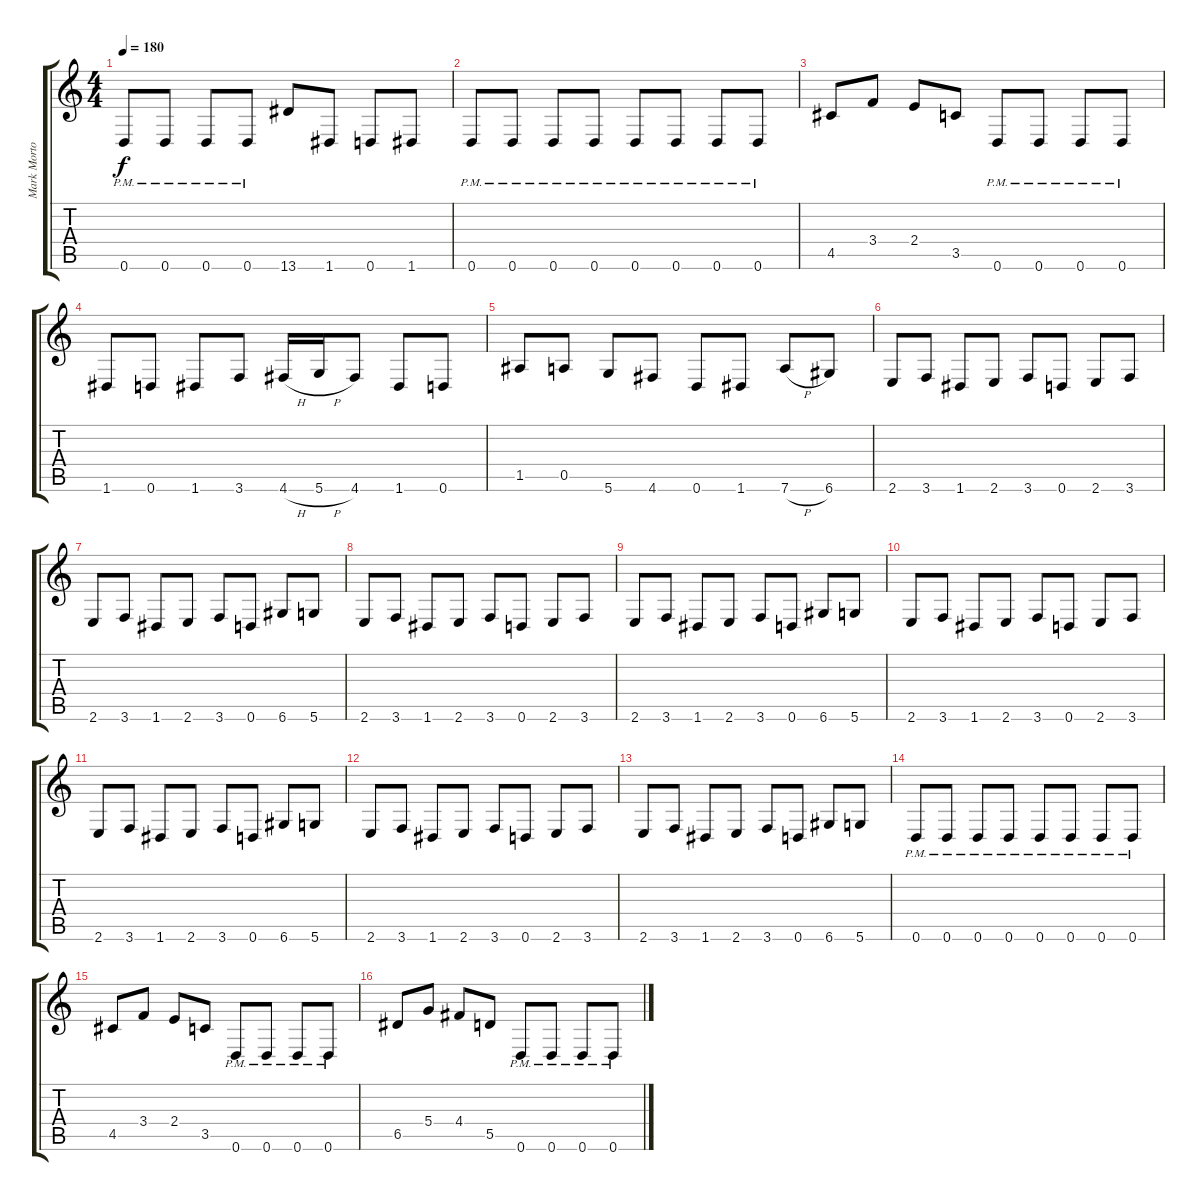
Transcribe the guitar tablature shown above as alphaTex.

\track ("Mark Morton" "Mark Morto") {instrument overdrivenguitar}
\staff {score tabs}
\tuning (E4 B3 G3 D3 A2 D2) {hide}
\ts (4 4)
\tempo 180
\clef g2
\ks c
0.6{pm}.8{dy f} 0.6{pm}.8 0.6{pm}.8 0.6{pm}.8 13.6.8 1.6.8 0.6.8 1.6.8 |
0.6{pm}.8 0.6{pm}.8 0.6{pm}.8 0.6{pm}.8 0.6{pm}.8 0.6{pm}.8 0.6{pm}.8 0.6{pm}.8 |
4.5.8 3.4.8 2.4.8 3.5.8 0.6{pm}.8 0.6{pm}.8 0.6{pm}.8 0.6{pm}.8 |
1.6.8 0.6.8 1.6.8 3.6.8 4.6{h}.16 5.6{h}.16 4.6.8 1.6.8 0.6.8 |
1.5.8 0.5.8 5.6.8 4.6.8 0.6.8 1.6.8 7.6{h}.8 6.6.8 |
\section ("" "")
2.6.8 3.6.8 1.6.8 2.6.8 3.6.8 0.6.8 2.6.8 3.6.8 |
2.6.8 3.6.8 1.6.8 2.6.8 3.6.8 0.6.8 6.6.8 5.6.8 |
2.6.8 3.6.8 1.6.8 2.6.8 3.6.8 0.6.8 2.6.8 3.6.8 |
2.6.8 3.6.8 1.6.8 2.6.8 3.6.8 0.6.8 6.6.8 5.6.8 |
2.6.8 3.6.8 1.6.8 2.6.8 3.6.8 0.6.8 2.6.8 3.6.8 |
2.6.8 3.6.8 1.6.8 2.6.8 3.6.8 0.6.8 6.6.8 5.6.8 |
2.6.8 3.6.8 1.6.8 2.6.8 3.6.8 0.6.8 2.6.8 3.6.8 |
2.6.8 3.6.8 1.6.8 2.6.8 3.6.8 0.6.8 6.6.8 5.6.8 |
\section ("" "")
0.6{pm}.8 0.6{pm}.8 0.6{pm}.8 0.6{pm}.8 0.6{pm}.8 0.6{pm}.8 0.6{pm}.8 0.6{pm}.8 |
4.5.8 3.4.8 2.4.8 3.5.8 0.6{pm}.8 0.6{pm}.8 0.6{pm}.8 0.6{pm}.8 |
6.5.8 5.4.8 4.4.8 5.5.8 0.6{pm}.8 0.6{pm}.8 0.6{pm}.8 0.6{pm}.8
